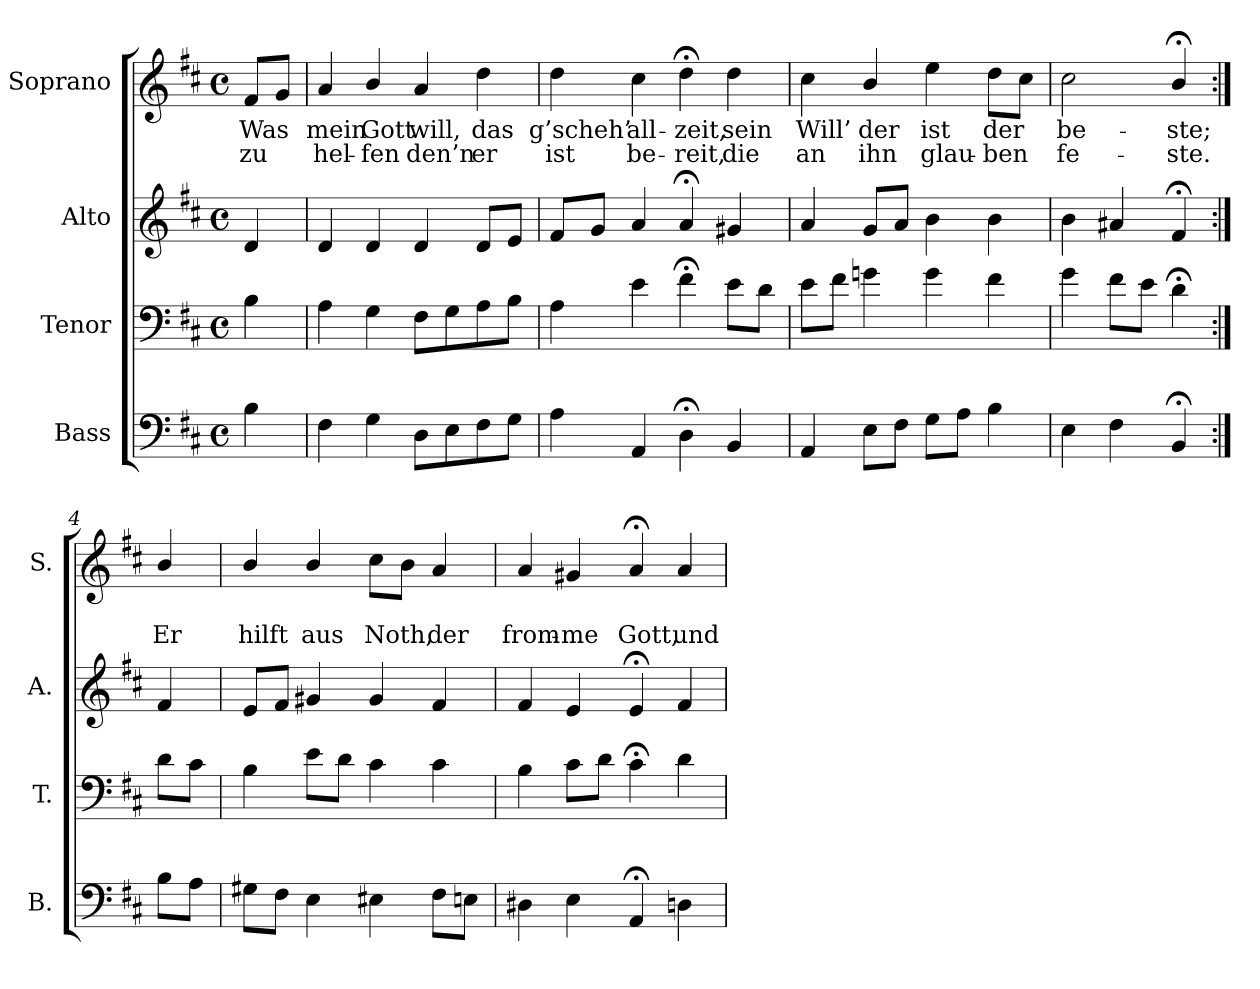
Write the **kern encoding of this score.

**kern	**kern	**kern	**kern	**text	**text
*part4	*part3	*part2	*part1	*part1	*part1
*staff4	*staff3	*staff2	*staff1	*staff1	*staff1
*I"Bass	*I"Tenor	*I"Alto	*I"Soprano	*	*
*I'B.	*I'T.	*I'A.	*I'S.	*	*
*clefF4	*clefF4	*clefG2	*clefG2	*	*
*k[f#c#]	*k[f#c#]	*k[f#c#]	*k[f#c#]	*	*
*b:	*b:	*b:	*b:	*	*
*M4/4	*M4/4	*M4/4	*M4/4	*	*
*met(c)	*met(c)	*met(c)	*met(c)	*	*
=	=	=	=	=	=
4B\	4B\	4d/	8f#/L	Was	zu
.	.	.	8g/J	.	.
=1	=1	=1	=1	=1	=1
4F#\	4A\	4d/	4a/	mein	hel-
4G\	4G\	4d/	4b/	Gott	-fen
8D\L	8F#\L	4d/	4a/	will,	den’n
8E\	8G\	.	.	.	.
8F#\	8A\	8d/L	4dd\	das	er
8G\J	8B\J	8e/J	.	.	.
=2	=2	=2	=2	=2	=2
4A\	4A\	8f#/L	4dd\	g’scheh’	ist
.	.	8g/J	.	.	.
4AA/	4e\	4a/	4cc#\	all-	be-
4D;<\	4f#;<\	4a;</	4dd;<\	-zeit,	-reit,
4BB/	8e\L	4g#X/	4dd\	sein	die
.	8d\J	.	.	.	.
=3	=3	=3	=3	=3	=3
4AA/	8e\L	4a/	4cc#\	Will’	an
.	8f#\J	.	.	.	.
8E\L	4gn\	8g/L	4b/	der	ihn
8F#\J	.	8a/J	.	.	.
8G\L	4g\	4b\	4ee\	ist	glau-
8A\J	.	.	.	.	.
4B\	4f#\	4b\	8dd\L	der	-ben
.	.	.	8cc#\J	.	.
=4	=4	=4	=4	=4	=4
4E\	4g\	4b\	2cc#\	be-	fe-
4F#\	8f#\L	4a#X/	.	.	.
.	8e\J	.	.	.	.
4BB;</	4d;<\	4f#;</	4b;</	-ste;	-ste.
!!LO:LB:g=z
=4a:|!	=4a:|!	=4a:|!	=4a:|!	=4a:|!	=4a:|!
8B\L	8d\L	4f#/	4b/	.	Er
8A\J	8c#\J	.	.	.	.
=5	=5	=5	=5	=5	=5
8G#X\L	4B\	8e/L	4b/	.	hilft
8F#\J	.	8f#/J	.	.	.
4E\	8e\L	4g#X/	4b/	.	aus
.	8d\J	.	.	.	.
4E#X\	4c#\	4g#/	8cc#\L	.	Noth,
.	.	.	8b\J	.	.
8F#\L	4c#\	4f#/	4a/	.	der
8En\J	.	.	.	.	.
=6	=6	=6	=6	=6	=6
4D#X\	4B\	4f#/	4a/	.	from-
4E\	8c#\L	4e/	4g#X/	.	-me
.	8d\J	.	.	.	.
4AA;</	4c#;<\	4e;</	4a;</	.	Gott,
4Dn\	4d\	4f#/	4a/	.	und
=	=	=	=	=	=
*-	*-	*-	*-	*-	*-
